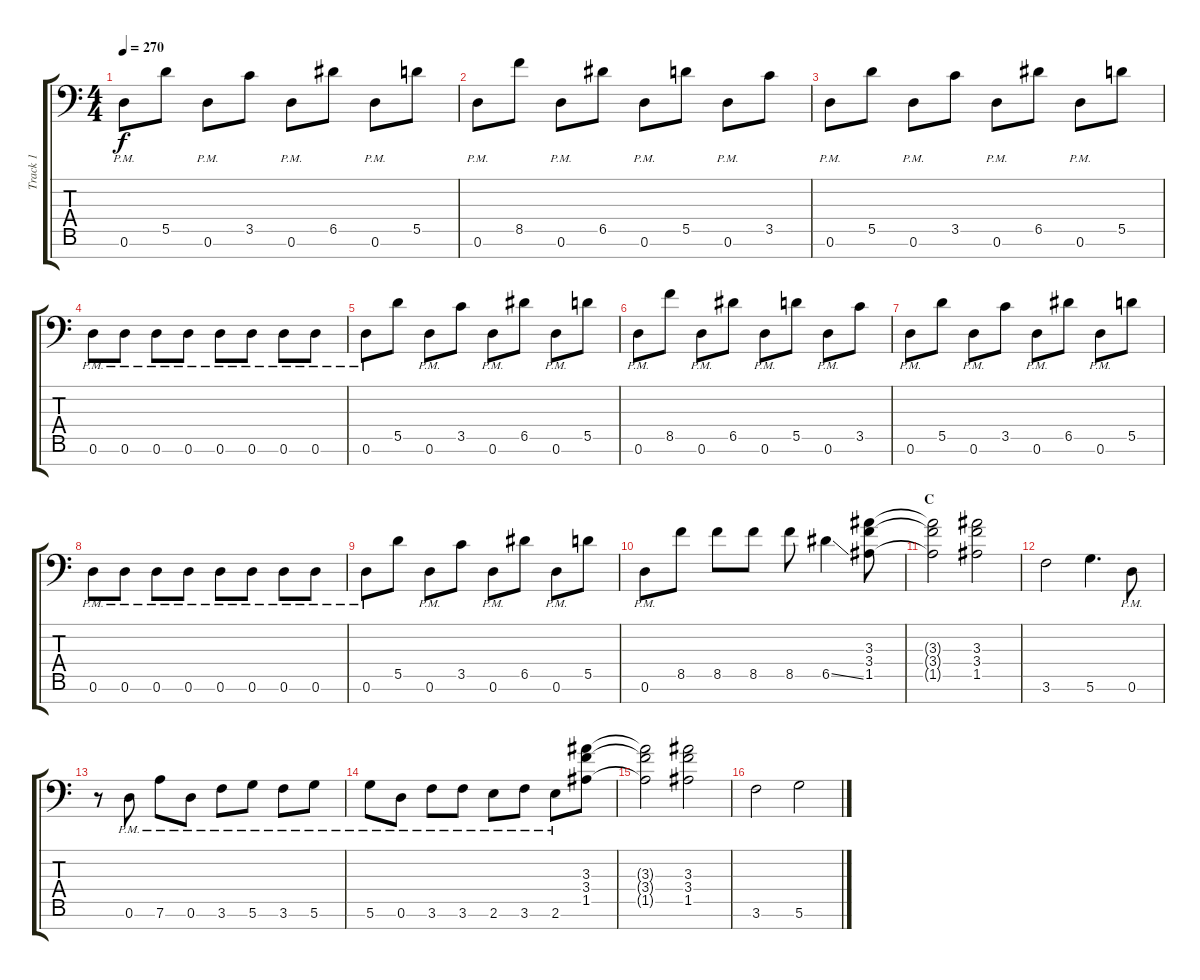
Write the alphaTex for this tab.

\track ("Track 1" "Track 1") {instrument distortionguitar}
\staff {score tabs}
\tuning (E4 B3 G3 D3 A2 D2 A1) {hide}
\ts (4 4)
\tempo 270
\clef f4
\ks c
0.6{pm}.8{dy f} 5.5.8 0.6{pm}.8 3.5.8 0.6{pm}.8 6.5.8 0.6{pm}.8 5.5.8 |
0.6{pm}.8 8.5.8 0.6{pm}.8 6.5.8 0.6{pm}.8 5.5.8 0.6{pm}.8 3.5.8 |
0.6{pm}.8 5.5.8 0.6{pm}.8 3.5.8 0.6{pm}.8 6.5.8 0.6{pm}.8 5.5.8 |
0.6{pm}.8 0.6{pm}.8 0.6{pm}.8 0.6{pm}.8 0.6{pm}.8 0.6{pm}.8 0.6{pm}.8 0.6{pm}.8 |
0.6{pm}.8 5.5.8 0.6{pm}.8 3.5.8 0.6{pm}.8 6.5.8 0.6{pm}.8 5.5.8 |
0.6{pm}.8 8.5.8 0.6{pm}.8 6.5.8 0.6{pm}.8 5.5.8 0.6{pm}.8 3.5.8 |
0.6{pm}.8 5.5.8 0.6{pm}.8 3.5.8 0.6{pm}.8 6.5.8 0.6{pm}.8 5.5.8 |
0.6{pm}.8 0.6{pm}.8 0.6{pm}.8 0.6{pm}.8 0.6{pm}.8 0.6{pm}.8 0.6{pm}.8 0.6{pm}.8 |
0.6{pm}.8 5.5.8 0.6{pm}.8 3.5.8 0.6{pm}.8 6.5.8 0.6{pm}.8 5.5.8 |
0.6{pm}.8 8.5.8 8.5.8 8.5.8 8.5.8 6.5{ss}.4 (3.3 3.4 1.5).8 |
\section ("" "C")
(3.3{t} 3.4{t} 1.5{t}).2 (3.3 3.4 1.5).2 |
3.6.2 5.6.4{d} 0.6{pm}.8 |
r.8 0.6{pm}.8 7.6{pm}.8 0.6{pm}.8 3.6{pm}.8 5.6{pm}.8 3.6{pm}.8 5.6{pm}.8 |
5.6{pm}.8 0.6{pm}.8 3.6{pm}.8 3.6{pm}.8 2.6{pm}.8 3.6{pm}.8 2.6{pm}.8 (3.3 3.4 1.5).8 |
(3.3{t} 3.4{t} 1.5{t}).2 (3.3 3.4 1.5).2 |
3.6.2 5.6.2
